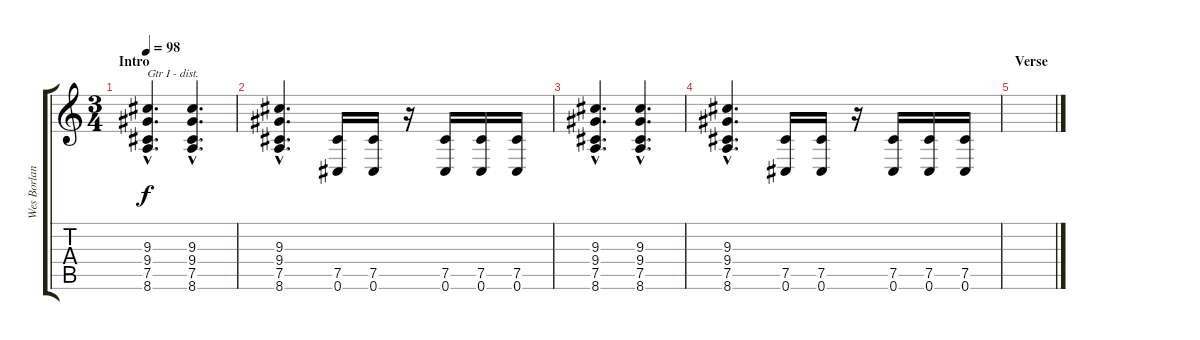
\track ("Wes Borland - Distortion Guitar" "Wes Borlan") {instrument distortionguitar}
\staff {score tabs}
\tuning (Db4 Ab3 E3 B2 Gb2 Db2) {hide}
\ts (3 4)
\section ("" "Intro")
\tempo 98
\clef g2
\ks c
(9.3{hac} 9.4{hac} 7.5{hac} 8.6{hac}).4{d txt "Gtr I - dist." dy f instrument distortionguitar} (9.3{hac} 9.4{hac} 7.5{hac} 8.6{hac}).4{d} |
(9.3{hac} 9.4{hac} 7.5{hac} 8.6{hac}).4{d} (7.5 0.6).16 (7.5 0.6).16 r.16 (7.5 0.6).16 (7.5 0.6).16 (7.5 0.6).16 |
(9.3{hac} 9.4{hac} 7.5{hac} 8.6{hac}).4{d} (9.3{hac} 9.4{hac} 7.5{hac} 8.6{hac}).4{d} |
(9.3{hac} 9.4{hac} 7.5{hac} 8.6{hac}).4{d} (7.5 0.6).16 (7.5 0.6).16 r.16 (7.5 0.6).16 (7.5 0.6).16 (7.5 0.6).16 |
\section ("" "Verse")
